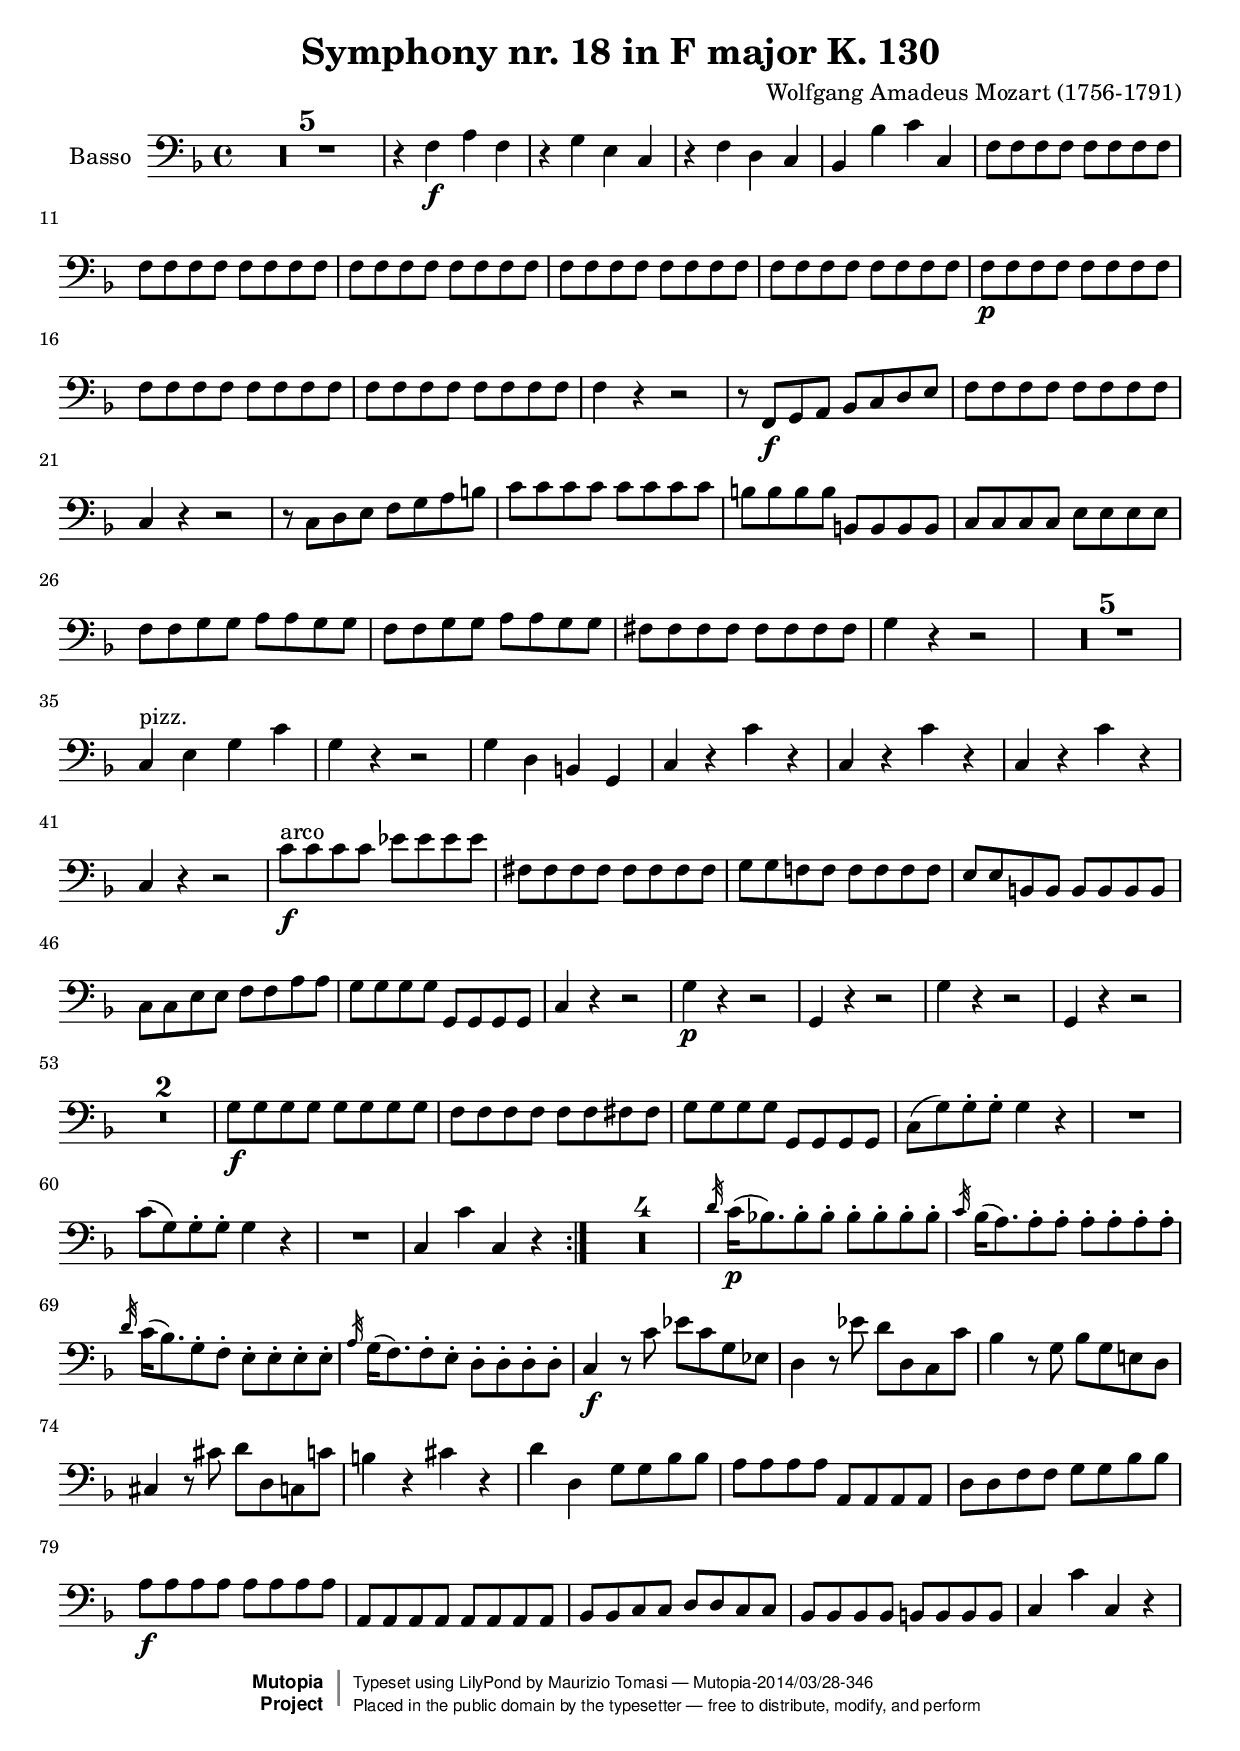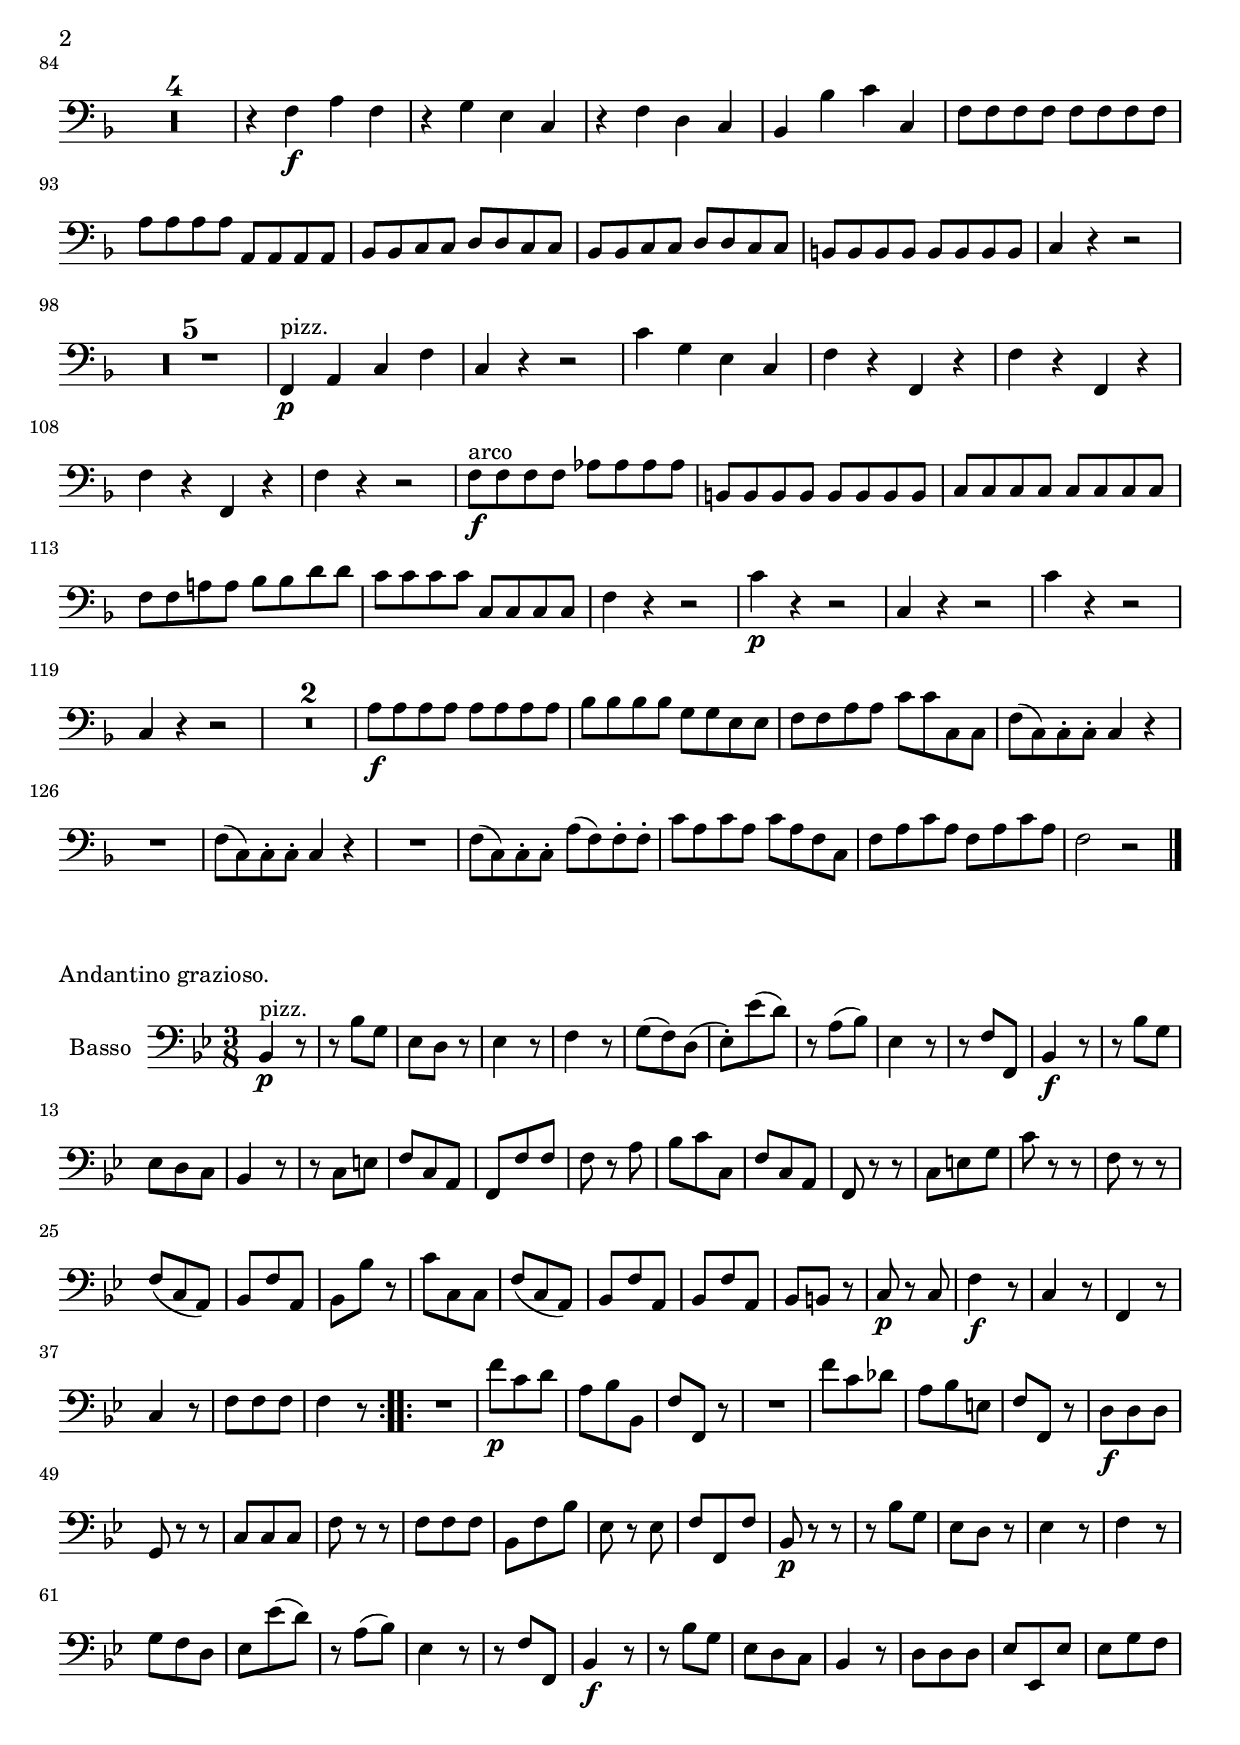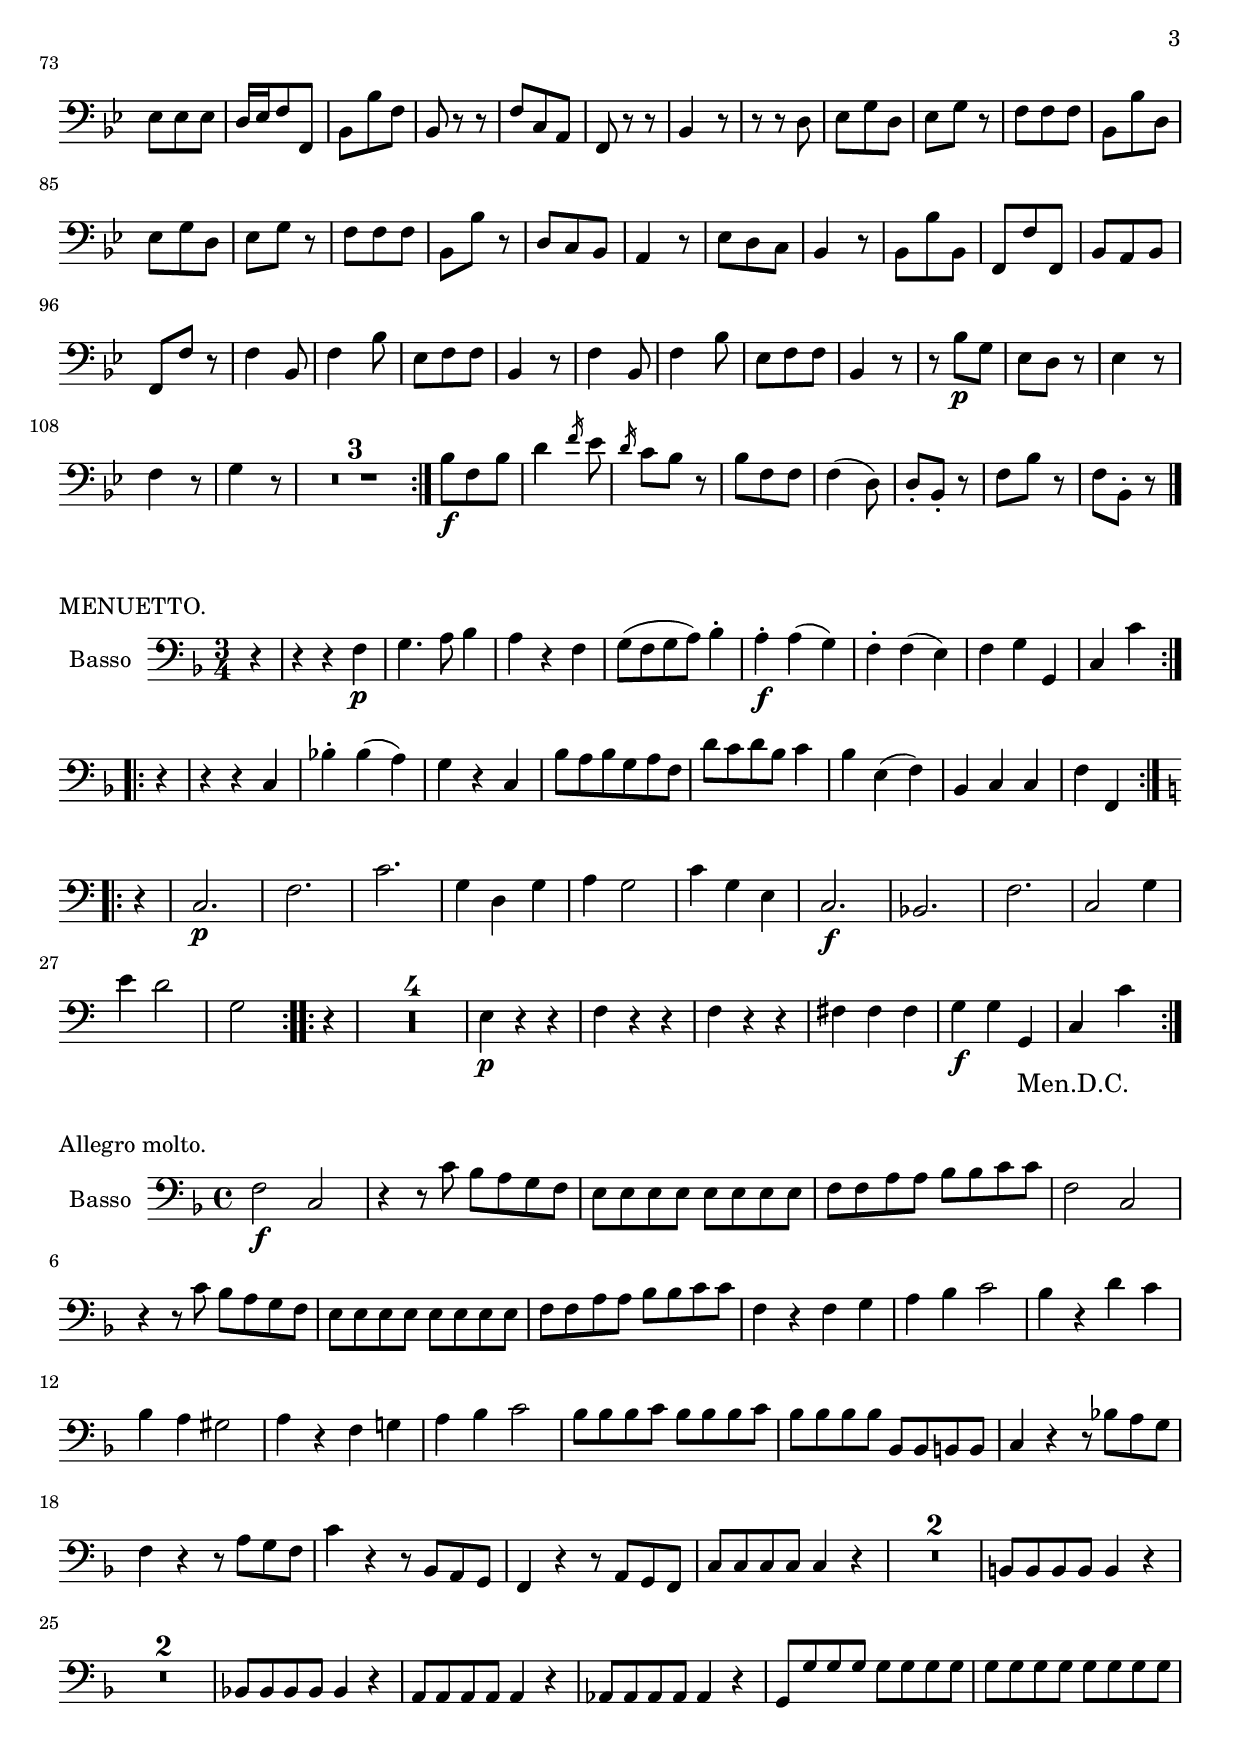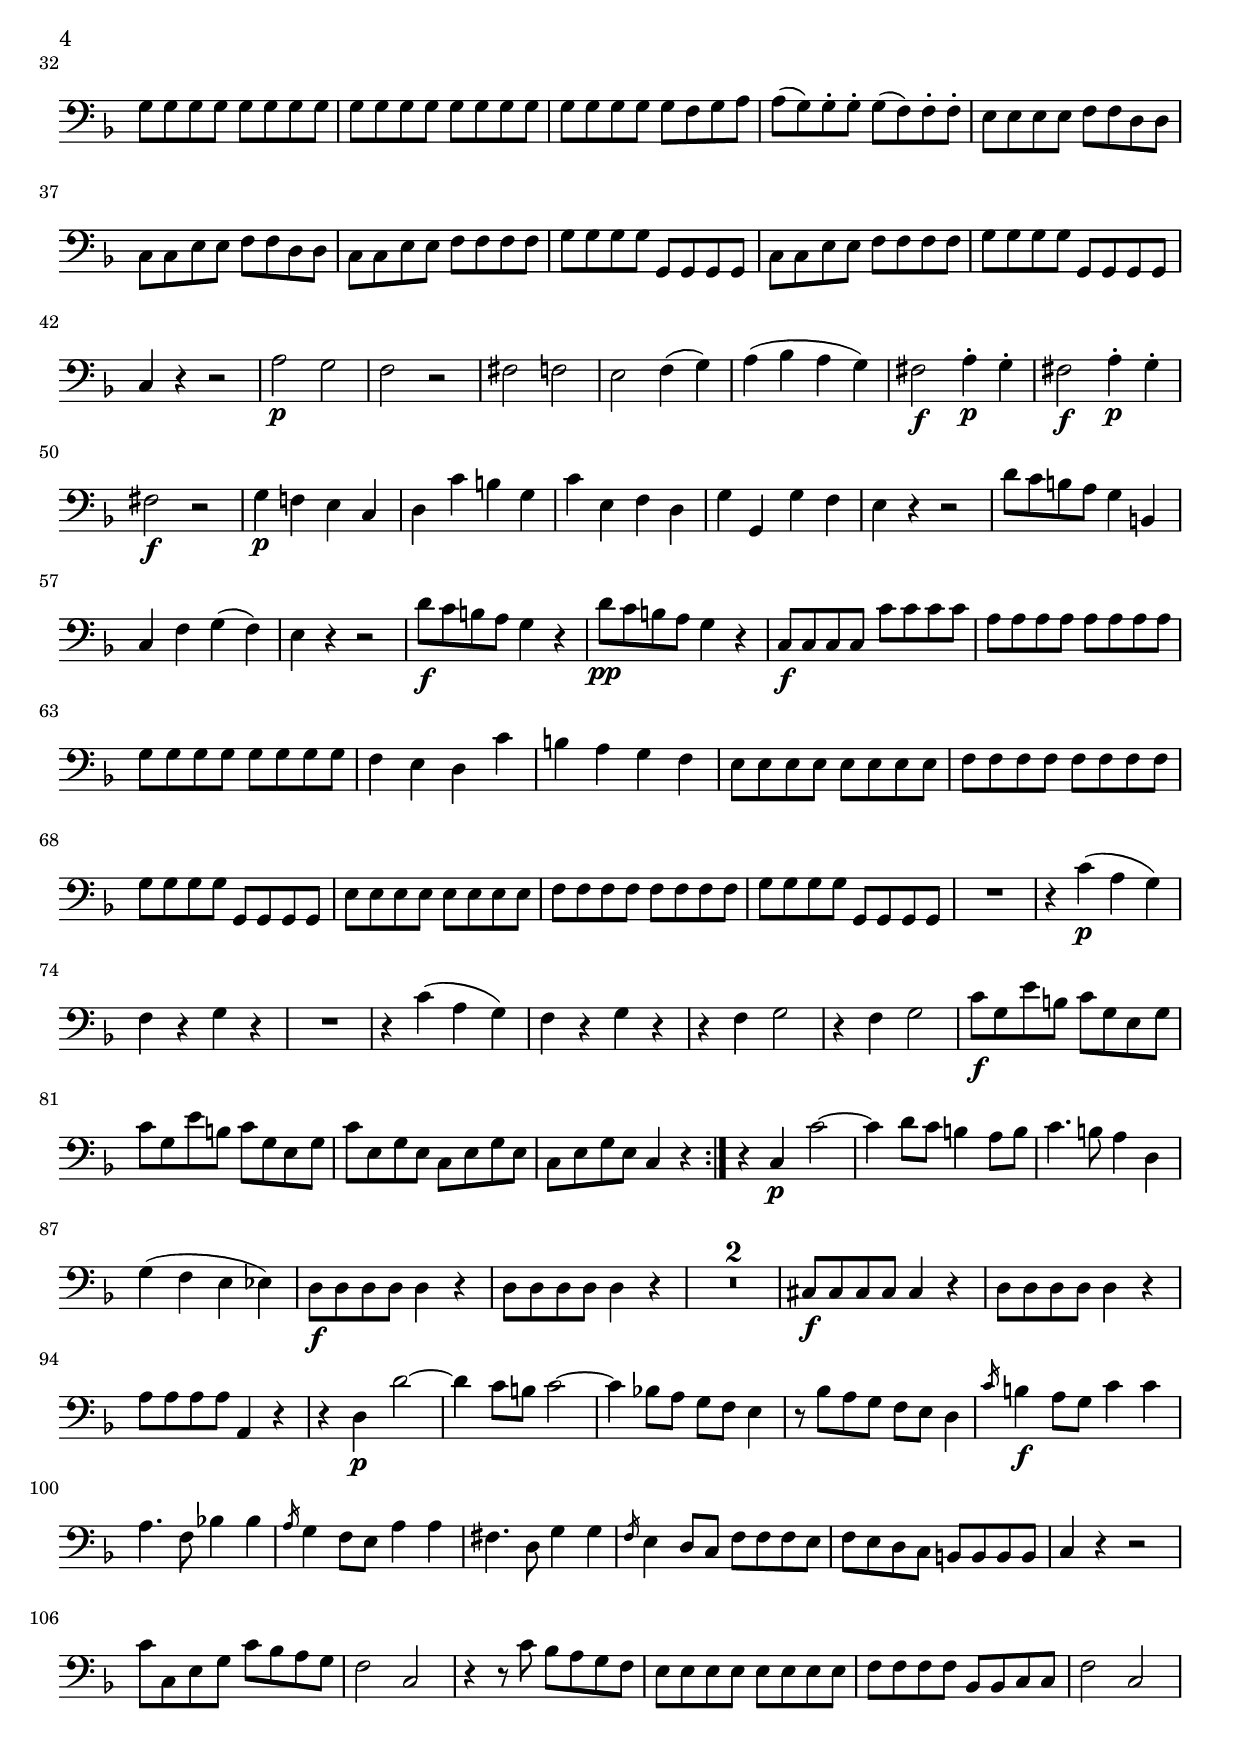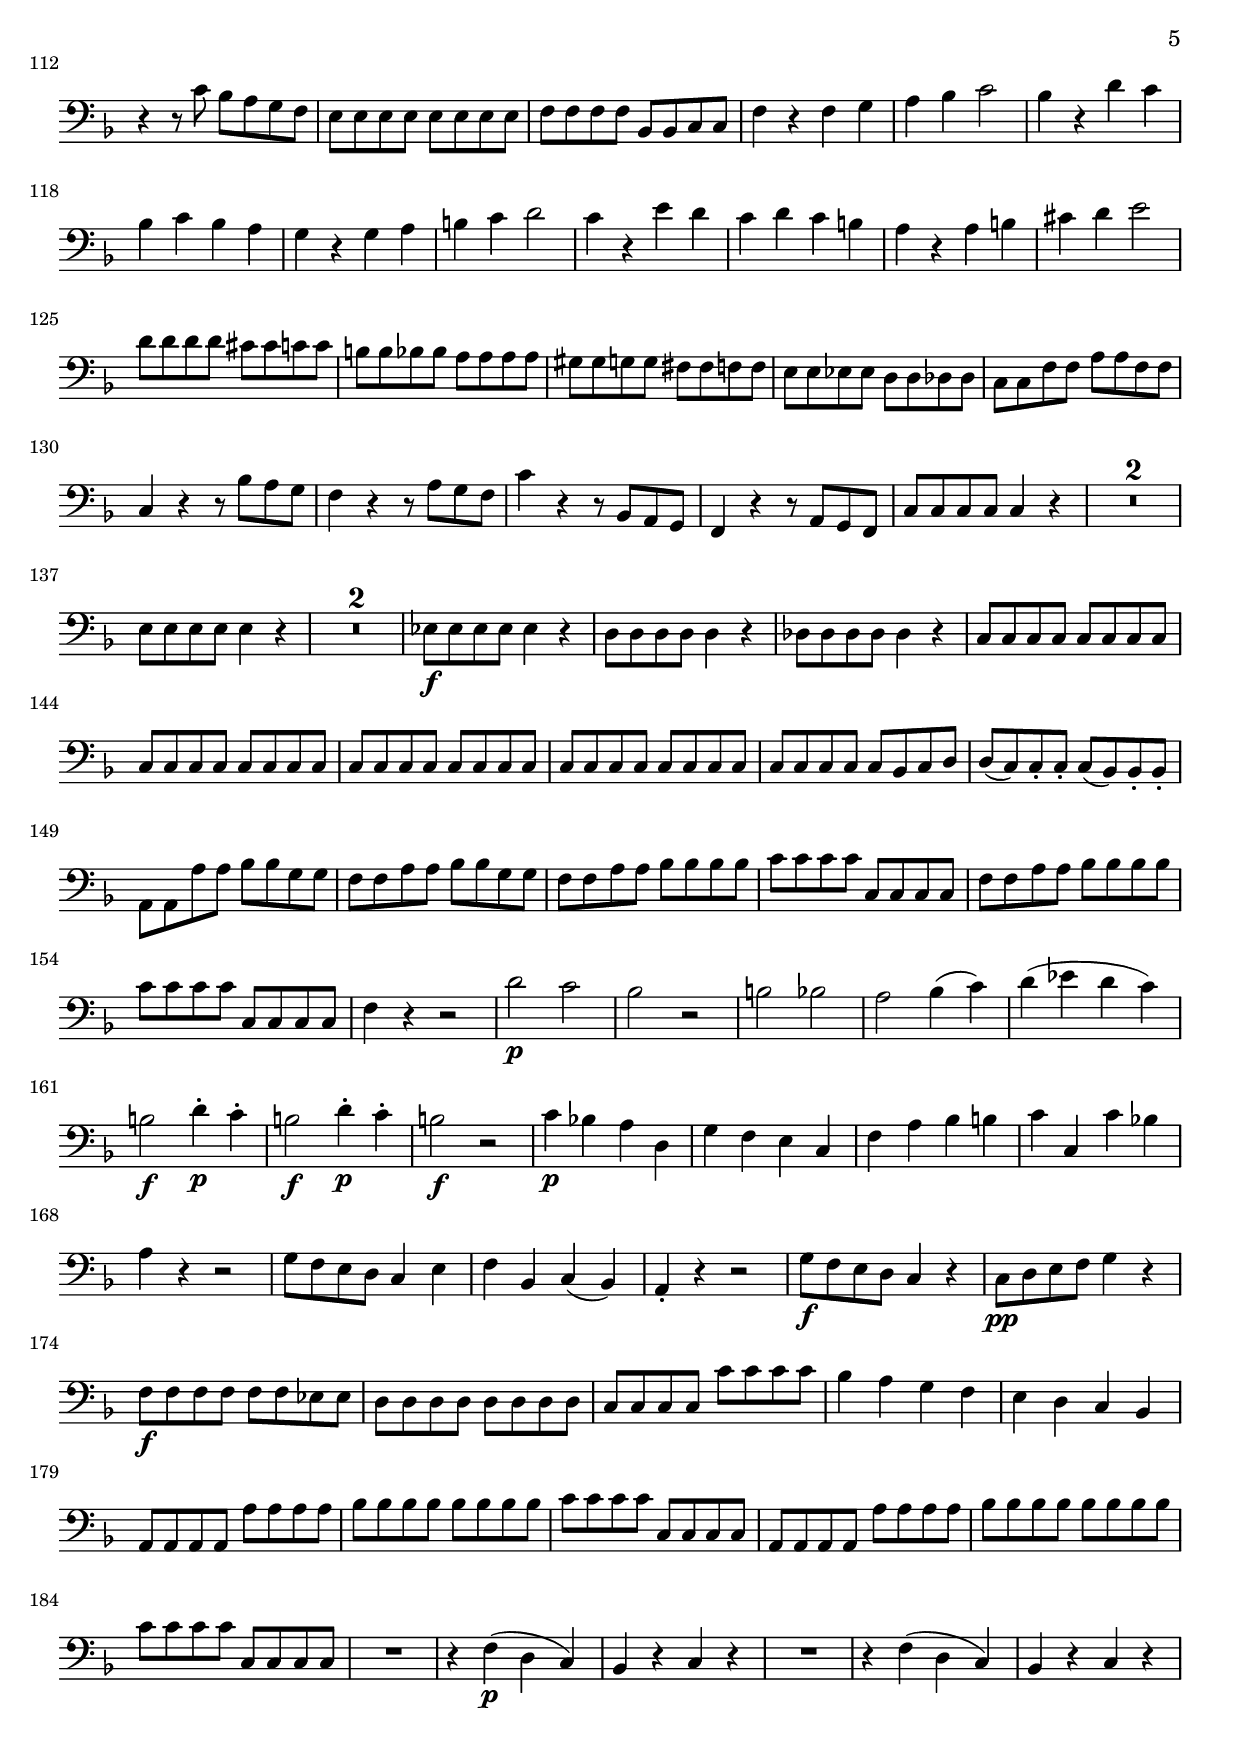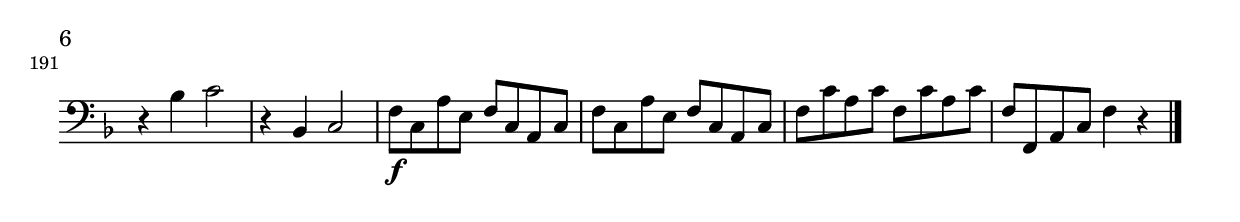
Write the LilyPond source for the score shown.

% -*- LilyPond -*-

\version "2.18.2"

\include "defs.ly"

\version "2.18.2"
bassoFirstMov =  \relative f {
    \key f \major
    \clef bass

    \noTupletBracket

    \repeat volta 2 {
	R1*5
	| r4 f\f a f
	| r g e c
	| r f d c
	| bes bes' c c,

% 10
	| \repeat unfold 5 { f8 f f f f f f f }
	| f\p f f f f f f f
	| \repeat unfold 2 { f8 f f f f f f f }
	| f4 r r2
	| r8 f,\f g a bes c d e

% 20
	| f f f f f f f f
	| c4 r r2
	| r8 c d e f g a b
	| c c c c c c c c
	| b b b b b, b b b
	| c c c c e e e e
	| f f g g a a g g
	| f f g g a a g g
	| fis fis fis fis fis fis fis fis
	| g4 r r2

% 30
	| R1*5
	| c,4^\markup { pizz. } e g c
	| g r r2
	| g4 d b g
	| c r c' r
	| c, r c' r

% 40
	| c, r c' r
	| c, r r2
	| c'8\f^\markup { arco } c c c es es es es
	| fis, fis fis fis fis fis fis fis
	| g g f! f f f f f
	| e e b b b b b b
	| c c e e f f a a
	| g g g g g, g g g
	| c4 r r2
	| g'4\p r r2

% 50
	| g,4 r r2
	| g'4 r r2
	| g,4 r r2
	| R1*2
	| g'8\f g g g g g g g
	| f f f f f f fis fis
	| g g g g g, g g g
	| c( g') g-. g-. g4 r
	| R1

% 60
	| c8( g) g-. g-. g4 r
	| R1
	| c,4 c' c, r
    }

    | R1*4
    | \grace {
\override Flag.stroke-style = #"grace"
   d'32 
  \revert Flag.stroke-style }
 c16[\p( bes!8.) bes8-. bes-.] bes-. bes-. bes-. bes-.
    | \grace {
\override Flag.stroke-style = #"grace"
   c32 
  \revert Flag.stroke-style }
 bes16[( a8.) a8-. a-.] a-. a-. a-. a-.
    | \grace {
\override Flag.stroke-style = #"grace"
   d32 
  \revert Flag.stroke-style }
 c16[( bes8.) g8-. f-.] e-. e-. e-. e-.

% 70
    | \grace {
\override Flag.stroke-style = #"grace"
   a32 
  \revert Flag.stroke-style }
 g16[( f8.) f8-. e-.] d-. d-. d-. d-.
    | c4\f r8 c' es c g es
    | d4 r8 es' d d, c c'
    | bes4 r8 g bes g e! d
    | cis4 r8 cis' d d, c c'
    | b4 r cis r
    | d d, g8 g bes bes
    | a a a a a, a a a
    | d d f f g g bes bes
    | a\f a a a a a a a

% 80
    | a, a a a a a a a
    | bes bes c c d d c c
    | bes bes bes bes b b b b
    | c4 c' c, r
    | R1*4
    | r4 f\f a f
    | r g e c

% 90
    | r f d c
    | bes bes' c c,
    | f8 f f f f f f f
    | a a a a a, a a a
    | bes bes c c d d c c
    | bes bes c c d d c c
    | b b b b b b b b
    | c4 r r2
    | R1*5

% 103
    | f,4\p^\markup { pizz. } a c f
    | c r r2
    | c'4 g e c
    | f r f, r
    | f' r f, r
    | f' r f, r
    | f' r r2

% 110
    | f8\f^\markup { arco } f f f as! as as as
    | b, b b b b b b b
    | c c c c c c c c
    | f f a! a bes bes d d
    | c c c c c, c c c
    | f4 r r2
    | c'4\p r r2
    | c,4 r r2
    | c'4 r r2
    | c,4 r r2

% 120
    | R1*2
    | a'8\f a a a a a a a
    | bes bes bes bes g g e e
    | f f a a c c c, c
    | f( c) c-. c-. c4 r
    | R1
    | f8( c) c-. c-. c4 r
    | R1
    | f8( c) c-. c-. a'( f) f-. f-.

% 130
    | c' a c a c a f c
    | f a c a f a c a
    | f2 r

    \bar "|."
}


\score {
    \context Staff <<
        \override Score.BarNumber.padding = #3
	\set Score.skipBars = ##t
        \set Staff.midiInstrument = #"string ensemble 1"
	\set Staff.instrumentName = #"Basso" 

	\time 4/4

	\bassoFirstMov
    >>

    
  \midi {
    \tempo 4 = 124
    }



    \header {
	meter = "Allegro."
    }

    \layout { }
}

\version "2.18.2"
bassoSecondMov =  \relative c {
    \key bes \major
    \clef bass

    \noTupletBracket

    \repeat volta 2 {
	bes4\p^\markup { pizz. } r8
	| r bes' g
	| es d r
	| es4 r8
	| f4 r8
	| g( f) d(
	| es)-. es'( d)
	| r a( bes)
	| es,4 r8

% 10
	| r f f,
	| bes4\f r8
	| r bes' g
	| es d c
	| bes4 r8
	| r c e
	| f c a
	| f f' f
	| f r a
	| bes c c,

% 20
	| f c a
	| f r r
	| c' e g
	| c r r
	| f, r r
	| f( c a)
	| bes f' a,
	| bes bes' r
	| c c, c
	| f( c a)

% 30
	| bes f' a,
	| bes f' a,
	| bes b r
	| c\p r c
	| f4\f r8
	| c4 r8
	| f,4 r8
	| c'4 r8
	| f8 f f 
	| f4 r8
    }

    \repeat volta 2 {
% 40
	| R4.
	| f'8\p c d
	| a bes bes,
	| f' f, r
	| R4.
	| f''8 c des
	| a bes e,
	| f f, r
	| d'\f d d
	| g, r r

% 50
	| c c c 
	| f r r
	| f f f
	| bes, f' bes
	| es, r es
	| f f, f'
	| bes,\p r r
	| r bes' g
	| es d r
	| es4 r8

% 60
	| f4 r8
	| g f d
	| es es'( d)
	| r a( bes)
	| es,4 r8
	| r f f,
	| bes4\f r8
	| r bes' g
	| es d c
	| bes4 r8

% 70
	| d d d
	| es es, es'
	| es g f
	| es es es
	| d16 es f8 f,
	| bes bes' f
	| bes, r r
	| f' c a
	| f r r
	| bes4 r8

% 80
	| r r d
	| es g d
	| es g r
	| f f f
	| bes, bes' d,
	| es g d
	| es g r
	| f f f
	| bes, bes' r
	| d, c bes

% 90
	| a4 r8
	| es' d c
	| bes4 r8
	| bes bes' bes,
	| f f' f,
	| bes a bes
	| f f' r
	| f4 bes,8
	| f'4 bes8
	| es, f f

% 100
	| bes,4 r8
	| f'4 bes,8
	| f'4 bes8
	| es, f f
	| bes,4 r8
	| r bes'\p g
	| es d r
	| es4 r8
	| f4 r8
	| g4 r8
	| R4.*3
    }


% 113
    | bes8\f f bes
    | d4 \grace {
\override Flag.stroke-style = #"grace"
   f16 
  \revert Flag.stroke-style }
 es8
    | \grace {
\override Flag.stroke-style = #"grace"
   d16 
  \revert Flag.stroke-style }
 c8 bes r
    | bes f f
    | f4( d8)
    | d-. bes-. r
    | f' bes r

% 120
    | f bes,-. r

    \bar "|."
}


\score {
    \context Staff <<
        \override Score.BarNumber.padding = #3
	\set Score.skipBars = ##t
        \set Staff.midiInstrument = #"string ensemble 1"
	\set Staff.instrumentName = #"Basso" 

	\time 3/8

	\bassoSecondMov
    >>

    
  \midi {
    \tempo 4 = 42
    }



    \header {
	piece = "Andantino grazioso."
    }

    \layout { }
}

\version "2.18.2"
bassoThirdMov =  \relative f {
    \key f \major
    \clef bass

    \noTupletBracket

    \repeat volta 2 {
	r4
	| r r f\p
	| g4. a8 bes4
	| a r f
	| g8( f g a) bes4-.
	| a-.\f a( g)
	| f-. f( e)
	| f g g,
	| c c'
    }

    \repeat volta 2 {
	r
	| r r c,

% 10
	| bes'!-. bes( a)
	| g r c,
	| bes'8 a bes g a f
	| d' c d bes c4
	| bes e,( f)
	| bes, c c
	| f f,
    }

    % Trio

    \key c \major

    \repeat volta 2 {
	r4
	| c'2.\p
	| f
	| c'

% 20
	| g4 d g
	| a g2
	| c4 g e
	| c2.\f
	| bes!
	| f'
	| c2 g'4
	| e' d2
	| g,
    }

    \repeat volta 2 {
	r4
	| R2.*4
	| e4\p r r
	| f r r
	| f r r
	| fis fis\crescTextCresc fis
	| g\f g g,
	| c c'
    }
}


\score {
    \context Staff <<
        \override Score.BarNumber.padding = #3
	\set Score.skipBars = ##t
        \set Staff.midiInstrument = #"string ensemble 1"
	\set Staff.instrumentName = #"Basso" 

	\time 3/4
	\partial 4

	\bassoThirdMov
	\context Voice=markingsBis { \markingsIIIbis }
    >>

    
  \midi {
    \tempo 4 = 130
    }



    \header {
	piece = "MENUETTO."
    }

    \layout { }
}

\version "2.18.2"
bassoFourthMov =  \relative f {
    \key f \major
    \clef bass

    \noTupletBracket

    \repeat volta 2 {
	f2\f c
	| r4 r8 c' bes a g f
	| e e e e e e e e
	| f f a a bes bes c c
	| f,2 c
	| r4 r8 c' bes a g f
	| e e e e e e e e
	| f f a a bes bes c c
	| f,4 r f g 

% 10
	| a bes c2
	| bes4 r d c 
	| bes a gis2
	| a4 r f g!
	| a bes c2
	| bes8 bes bes c bes bes bes c
	| bes bes bes bes bes, bes b b
	| c4 r4 r8 bes'! a g
	| f4 r r8 a g f
	| c'4 r r8 bes, a g

% 20
	| f4 r r8 a g f
	| c' c c c c4 r
	| R1*2
	| b8 b b b b4 r
	| R1*2
	| bes!8 bes bes bes bes4 r
	| a8 a a a a4 r
	| as8 as as as as4 r

% 30
	| g8 g' g g g g g g
	| \repeat unfold 3 { g g g g g g g g }
	| g g g g g f g a
	| a( g) g-. g-. g( f) f-. f-.
	| e e e e f f d d
	| c c e e f f d d
	| c c e e f f f f
	| g g g g g, g g g

% 40
	| c c e e f f f f 
	| g g g g g, g g g
	| c4 r r2
	| a'2\p g
	| f r
	| fis f
	| e f4( g)
	| a( bes a g)
	| fis2\f a4-.\p g-.
	| fis2\f a4-.\p g-.

% 50
	| fis2\f r
	| g4\p f! e c
	| d c' b g
	| c e, f d
	| g g, g' f
	| e r r2
	| d'8 c b a g4 b,
	| c f g( f)
	| e r r2
	| d'8\f c b a g4 r

% 60
	| d'8\pp c b a g4 r
	| c,8\f c c c c' c c c
	| a a a a a a a a
	| g g g g g g g g 
	| f4 e d c'
	| b a g f
	| e8 e e e e e e e
	| f f f f f f f f
	| g g g g g, g g g
	| e' e e e e e e e

% 70
	| f f f f f f f f
	| g g g g g, g g g
	| R1
	| r4 c'(\p a g)
	| f r g r
	| R1
	| r4 c( a g)
	| f r g r
	| r f g2
	| r4 f g2

% 80
	| c8\f g e' b c g e g
	| c g e' b c g e g
	| c e, g e c e g e
	| c e g e c4 r
    }

    | \grace {
\override Flag.stroke-style = #"grace"
   s16 
  \revert Flag.stroke-style }
 r4 c\p c'2 ~
    | c4 d8 c b4 a8 b
    | c4. b8 a4 d,
    | g( f e es)
    | d8\f d d d d4 r
    | d8 d d d d4 r

% 90
    | R1*2
    | cis8\f cis cis cis cis4 r
    | d8 d d d d4 r
    | a'8 a a a a,4 r
    | r d\p d'2 ~
    | d4 c8 b c2 ~
    | c4 bes!8 a g f e4
    | r8 bes' a g f e d4
    | \grace {
\override Flag.stroke-style = #"grace"
   c'16 
  \revert Flag.stroke-style }
 b4\f a8 g c4 c

% 100
    | a4. f8 bes!4 bes
    | \grace {
\override Flag.stroke-style = #"grace"
   a16 
  \revert Flag.stroke-style }
 g4 f8 e a4 a
    | fis4. d8 g4 g
    | \grace {
\override Flag.stroke-style = #"grace"
   f16 
  \revert Flag.stroke-style }
 e4 d8 c f f f e
    | f e d c b b b b
    | c4 r r2
    | c'8 c, e g c bes a g
    | f2 c
    | r4 r8 c' bes a g f
    | e e e e e e e e

% 110
    | f f f f bes, bes c c
    | f2 c
    | r4 r8 c' bes a g f
    | e e e e e e e e
    | f f f f bes, bes c c
    | f4 r f g
    | a bes c2
    | bes4 r d c
    | bes c bes a
    | g r g a

% 120
    | b c d2
    | c4 r e d
    | c d c b
    | a r a b 
    | cis d e2
    | d8 d d d cis cis c c
    | b b bes bes a a a a
    | gis gis g g fis fis f f
    | e e es es d d des des
    | c c f f a a f f

% 130
    | c4 r r8 bes' a g
    | f4 r r8 a g f
    | c'4 r r8 bes, a g
    | f4 r r8 a g f
    | c' c c c c4 r
    | R1*2
    | e8 e e e e4 r
    | R1*2

% 140
    | es8\f es es es es4 r
    | d8 d d d d4 r
    | des8 des des des des4 r
    | \repeat unfold 4 { c8 c c c c c c c }
    | c c c c c bes c d 
    | d( c) c-. c-. c( bes) bes-. bes-.
    | a a a' a bes bes g g

% 150
    | f f a a bes bes g g
    | f f a a bes bes bes bes
    | c c c c c, c c c
    | f f a a bes bes bes bes
    | c c c c c, c c c
    | f4 r r2
    | d'2\p c
    | bes r
    | b bes
    | a bes4( c)

% 160
    | d( es d c)
    | b2\f d4-.\p c-.
    | b2\f d4-.\p c-.
    | b2\f r
    | c4\p bes! a d,
    | g f e c
    | f a bes b
    | c c, c' bes!
    | a r r2
    | g8 f e d c4 e

% 170
    | f bes, c( bes)
    | a-. r r2
    | g'8\f f e d c4 r
    | c8\pp d e f g4 r
    | f8\f f f f f f es es
    | d d d d d d d d
    | c c c c c' c c c
    | bes4 a g f
    | e d c bes
    | a8 a a a a' a a a

% 180
    | bes bes bes bes bes bes bes bes
    | c c c c c, c c c
    | a a a a a' a a a
    | bes bes bes bes bes bes bes bes
    | c c c c c, c c c
    | R1
    | r4 f(\p d c)
    | bes r c r
    | R1
    | r4 f( d c)

% 190
    | bes r c r
    | r bes' c2
    | r4 bes, c2
    | f8\f c a' e f c a c
    | f c a' e f c a c
    | f c' a c f, c' a c
    | f, f, a c f4 r

    \bar "|."
}


\score {
    \context Staff <<
        \override Score.BarNumber.padding = #3
	\set Score.skipBars = ##t
        \set Staff.midiInstrument = #"string ensemble 1"
	\set Staff.instrumentName = #"Basso" 

	\time 4/4

	\bassoFourthMov
    >>

    
  \midi {
    \tempo 4 = 180
    }



    \header {
	piece = "Allegro molto."
    }

    \layout { }
}
